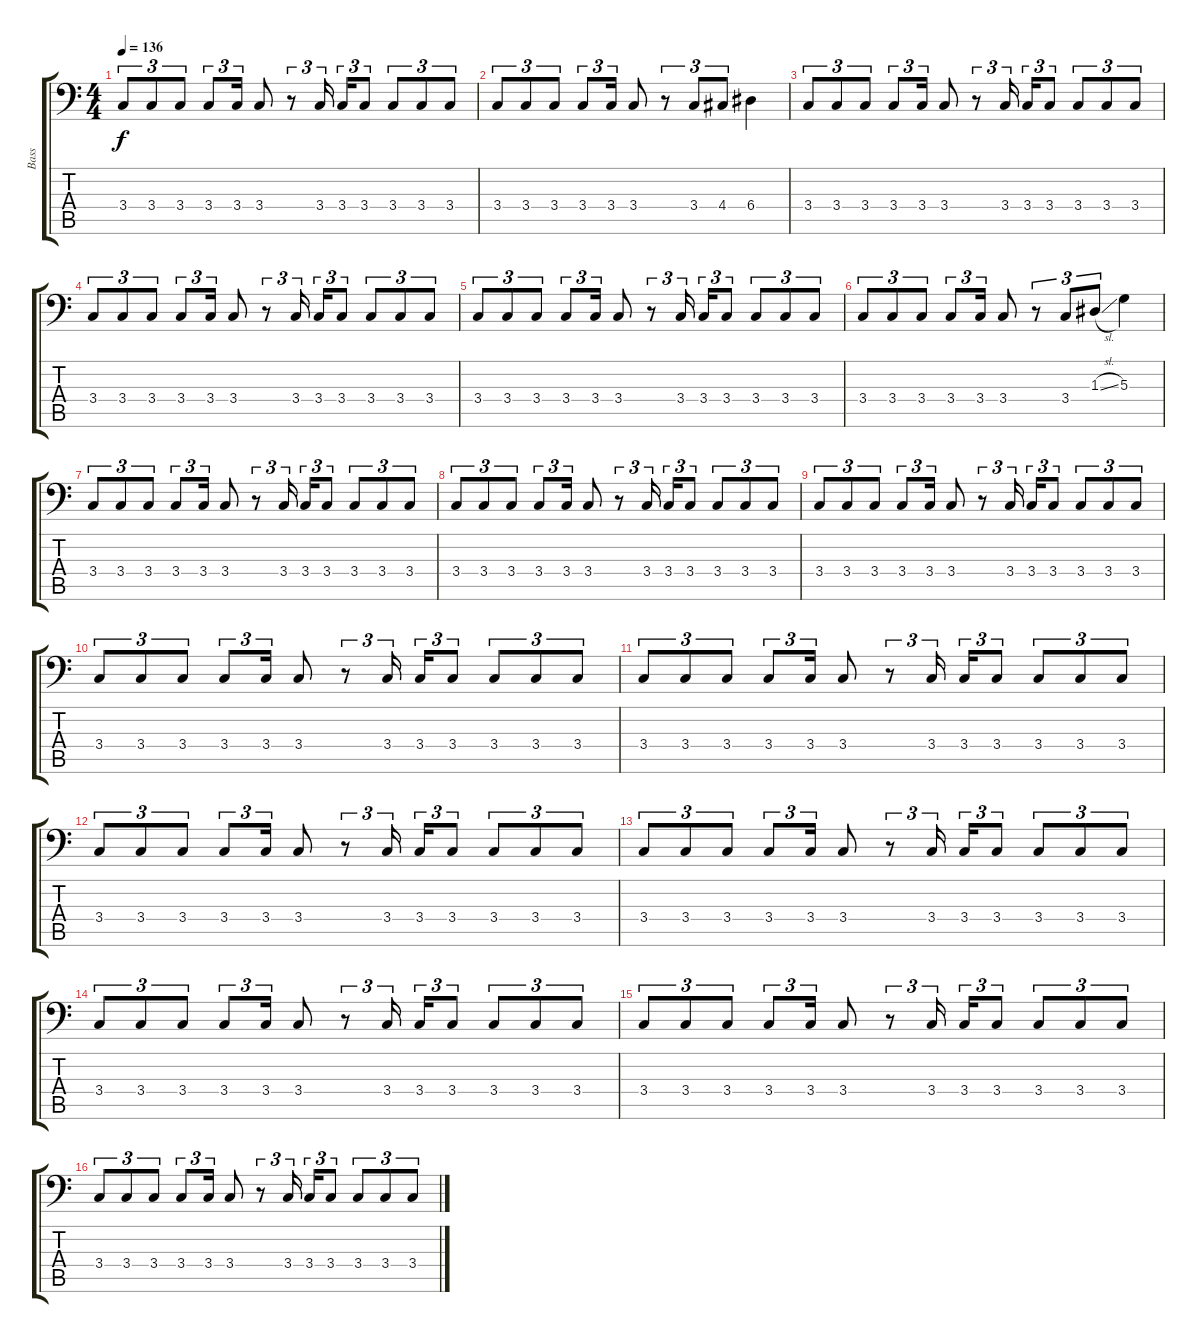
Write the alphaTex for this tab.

\track ("Bass" "Bass") {instrument electricbassfinger}
\staff {score tabs}
\tuning (C3 G2 D2 A1 E1 B0) {hide}
\ts (4 4)
\tempo 136
\clef f4
\ks c
3.4.8{tu (3 2) dy f} 3.4.8{tu (3 2)} 3.4.8{tu (3 2)} 3.4.8{tu (3 2)} 3.4.16{tu (3 2)} 3.4.8 r.8{tu (3 2)} 3.4.16{tu (3 2) beam splitsecondary} 3.4.16{tu (3 2)} 3.4.8{tu (3 2)} 3.4.8{tu (3 2)} 3.4.8{tu (3 2)} 3.4.8{tu (3 2)} |
3.4.8{tu (3 2)} 3.4.8{tu (3 2)} 3.4.8{tu (3 2)} 3.4.8{tu (3 2)} 3.4.16{tu (3 2)} 3.4.8 r.8{tu (3 2)} 3.4.8{tu (3 2)} 4.4.8{tu (3 2)} 6.4.4 |
3.4.8{tu (3 2)} 3.4.8{tu (3 2)} 3.4.8{tu (3 2)} 3.4.8{tu (3 2)} 3.4.16{tu (3 2)} 3.4.8 r.8{tu (3 2)} 3.4.16{tu (3 2) beam splitsecondary} 3.4.16{tu (3 2)} 3.4.8{tu (3 2)} 3.4.8{tu (3 2)} 3.4.8{tu (3 2)} 3.4.8{tu (3 2)} |
3.4.8{tu (3 2)} 3.4.8{tu (3 2)} 3.4.8{tu (3 2)} 3.4.8{tu (3 2)} 3.4.16{tu (3 2)} 3.4.8 r.8{tu (3 2)} 3.4.16{tu (3 2) beam splitsecondary} 3.4.16{tu (3 2)} 3.4.8{tu (3 2)} 3.4.8{tu (3 2)} 3.4.8{tu (3 2)} 3.4.8{tu (3 2)} |
3.4.8{tu (3 2)} 3.4.8{tu (3 2)} 3.4.8{tu (3 2)} 3.4.8{tu (3 2)} 3.4.16{tu (3 2)} 3.4.8 r.8{tu (3 2)} 3.4.16{tu (3 2) beam splitsecondary} 3.4.16{tu (3 2)} 3.4.8{tu (3 2)} 3.4.8{tu (3 2)} 3.4.8{tu (3 2)} 3.4.8{tu (3 2)} |
3.4.8{tu (3 2)} 3.4.8{tu (3 2)} 3.4.8{tu (3 2)} 3.4.8{tu (3 2)} 3.4.16{tu (3 2)} 3.4.8 r.8{tu (3 2)} 3.4.8{tu (3 2)} 1.3{sl}.8{tu (3 2)} 5.3.4 |
3.4.8{tu (3 2)} 3.4.8{tu (3 2)} 3.4.8{tu (3 2)} 3.4.8{tu (3 2)} 3.4.16{tu (3 2)} 3.4.8 r.8{tu (3 2)} 3.4.16{tu (3 2) beam splitsecondary} 3.4.16{tu (3 2)} 3.4.8{tu (3 2)} 3.4.8{tu (3 2)} 3.4.8{tu (3 2)} 3.4.8{tu (3 2)} |
3.4.8{tu (3 2)} 3.4.8{tu (3 2)} 3.4.8{tu (3 2)} 3.4.8{tu (3 2)} 3.4.16{tu (3 2)} 3.4.8 r.8{tu (3 2)} 3.4.16{tu (3 2) beam splitsecondary} 3.4.16{tu (3 2)} 3.4.8{tu (3 2)} 3.4.8{tu (3 2)} 3.4.8{tu (3 2)} 3.4.8{tu (3 2)} |
3.4.8{tu (3 2)} 3.4.8{tu (3 2)} 3.4.8{tu (3 2)} 3.4.8{tu (3 2)} 3.4.16{tu (3 2)} 3.4.8 r.8{tu (3 2)} 3.4.16{tu (3 2) beam splitsecondary} 3.4.16{tu (3 2)} 3.4.8{tu (3 2)} 3.4.8{tu (3 2)} 3.4.8{tu (3 2)} 3.4.8{tu (3 2)} |
3.4.8{tu (3 2)} 3.4.8{tu (3 2)} 3.4.8{tu (3 2)} 3.4.8{tu (3 2)} 3.4.16{tu (3 2)} 3.4.8 r.8{tu (3 2)} 3.4.16{tu (3 2) beam splitsecondary} 3.4.16{tu (3 2)} 3.4.8{tu (3 2)} 3.4.8{tu (3 2)} 3.4.8{tu (3 2)} 3.4.8{tu (3 2)} |
3.4.8{tu (3 2)} 3.4.8{tu (3 2)} 3.4.8{tu (3 2)} 3.4.8{tu (3 2)} 3.4.16{tu (3 2)} 3.4.8 r.8{tu (3 2)} 3.4.16{tu (3 2) beam splitsecondary} 3.4.16{tu (3 2)} 3.4.8{tu (3 2)} 3.4.8{tu (3 2)} 3.4.8{tu (3 2)} 3.4.8{tu (3 2)} |
3.4.8{tu (3 2)} 3.4.8{tu (3 2)} 3.4.8{tu (3 2)} 3.4.8{tu (3 2)} 3.4.16{tu (3 2)} 3.4.8 r.8{tu (3 2)} 3.4.16{tu (3 2) beam splitsecondary} 3.4.16{tu (3 2)} 3.4.8{tu (3 2)} 3.4.8{tu (3 2)} 3.4.8{tu (3 2)} 3.4.8{tu (3 2)} |
3.4.8{tu (3 2)} 3.4.8{tu (3 2)} 3.4.8{tu (3 2)} 3.4.8{tu (3 2)} 3.4.16{tu (3 2)} 3.4.8 r.8{tu (3 2)} 3.4.16{tu (3 2) beam splitsecondary} 3.4.16{tu (3 2)} 3.4.8{tu (3 2)} 3.4.8{tu (3 2)} 3.4.8{tu (3 2)} 3.4.8{tu (3 2)} |
3.4.8{tu (3 2)} 3.4.8{tu (3 2)} 3.4.8{tu (3 2)} 3.4.8{tu (3 2)} 3.4.16{tu (3 2)} 3.4.8 r.8{tu (3 2)} 3.4.16{tu (3 2) beam splitsecondary} 3.4.16{tu (3 2)} 3.4.8{tu (3 2)} 3.4.8{tu (3 2)} 3.4.8{tu (3 2)} 3.4.8{tu (3 2)} |
3.4.8{tu (3 2)} 3.4.8{tu (3 2)} 3.4.8{tu (3 2)} 3.4.8{tu (3 2)} 3.4.16{tu (3 2)} 3.4.8 r.8{tu (3 2)} 3.4.16{tu (3 2) beam splitsecondary} 3.4.16{tu (3 2)} 3.4.8{tu (3 2)} 3.4.8{tu (3 2)} 3.4.8{tu (3 2)} 3.4.8{tu (3 2)} |
3.4.8{tu (3 2)} 3.4.8{tu (3 2)} 3.4.8{tu (3 2)} 3.4.8{tu (3 2)} 3.4.16{tu (3 2)} 3.4.8 r.8{tu (3 2)} 3.4.16{tu (3 2) beam splitsecondary} 3.4.16{tu (3 2)} 3.4.8{tu (3 2)} 3.4.8{tu (3 2)} 3.4.8{tu (3 2)} 3.4.8{tu (3 2)}
